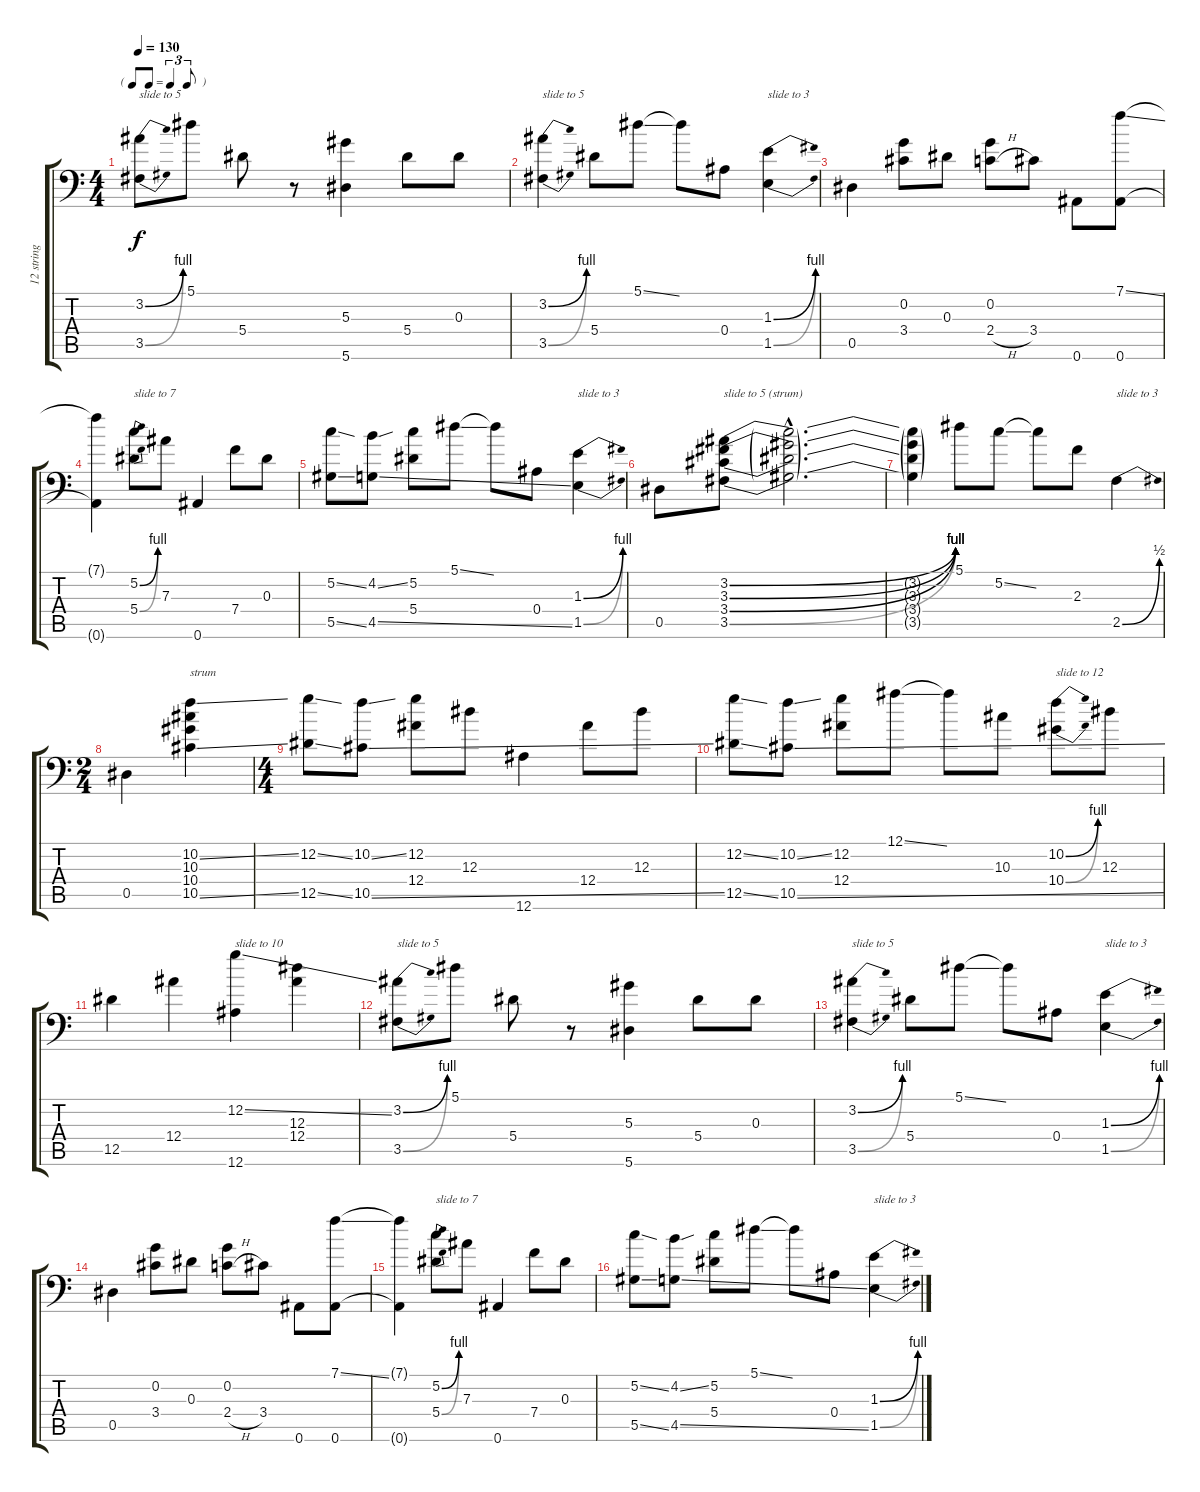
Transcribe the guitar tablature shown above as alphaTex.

\track ("12 string guitar" "12 string ") {instrument acousticguitarsteel}
\staff {score tabs}
\tuning (Bb3 G3 Eb3 Bb2 Eb2 Bb1) {hide}
\ts (4 4)
\tf triplet8th
\tempo 130
\clef f4
\ks c
(3.2{be (bend 0 0 60 4)} 3.5{be (bend 0 0 60 4)}).8{txt "slide to 5" dy f} 5.1.8 5.4.8 r.8 (5.3 5.6).4 5.4.8 0.3.8 |
(3.2{be (bend 0 0 60 4)} 3.5{be (bend 0 0 60 4)}).4{txt "slide to 5"} 5.4.8 5.1{ss}.8 5.1{t}.8 0.4.8 (1.3{be (bend 0 0 60 4)} 1.5{be (bend 0 0 60 4)}).4{txt "slide to 3"} |
0.5.4 (0.2 3.4).8 0.3.8 (0.2 2.4{h}).8 3.4.8 0.6.8 (7.1{ss} 0.6).8 |
(7.1{t} 0.6{t}).4 (5.2{be (bend 0 0 60 4)} 5.4{be (bend 0 0 60 4)}).8{txt "slide to 7"} 7.3.8 0.6.4 7.4.8 0.3.8 |
(5.2{ss} 5.5{ss}).8 (4.2{ss} 4.5{ss}).8 (5.2 5.4).8 5.1{ss}.8 5.1{t}.8 0.4.8 (1.3{be (bend 0 0 60 4)} 1.5{be (bend 0 0 60 4)}).4{txt "slide to 3"} |
0.5.8 (3.2{be (bend 0 0 60 4)} 3.3{be (bend 0 0 60 4)} 3.4{be (bend 0 0 60 4)} 3.5{be (bend 0 0 60 4)}).8{txt "slide to 5 (strum)"} (3.2{hac t} 3.3{hac t} 3.4{hac t} 3.5{hac t}).2{d} |
(3.2{t} 3.3{t} 3.4{t} 3.5{t}).4 5.1.8 5.2{ss}.8 5.2{t}.8 2.3.8 2.5{be (bend 0 0 60 2)}.4{txt "slide to 3"} |
\ts (2 4)
0.5.4 (10.2{ss} 10.3 10.4 10.5{ss}).4{txt "strum"} |
\ts (4 4)
(12.2{ss} 12.5{ss}).8 (10.2{ss} 10.5{ss}).8 (12.2 12.4).8 12.3.8 12.6.4 12.4.8 12.3.8 |
(12.2{ss} 12.5{ss}).8 (10.2{ss} 10.5{ss}).8 (12.2 12.4).8 12.1{ss}.8 12.1{t}.8 10.3.8 (10.2{be (bend 0 0 60 4)} 10.4{be (bend 0 0 60 4)}).8{txt "slide to 12"} 12.3.8 |
12.5.4 12.4.4 (12.2{ss} 12.6).4{txt "slide to 10"} (12.3 12.4).4 |
(3.2{be (bend 0 0 60 4)} 3.5{be (bend 0 0 60 4)}).8{txt "slide to 5"} 5.1.8 5.4.8 r.8 (5.3 5.6).4 5.4.8 0.3.8 |
(3.2{be (bend 0 0 60 4)} 3.5{be (bend 0 0 60 4)}).4{txt "slide to 5"} 5.4.8 5.1{ss}.8 5.1{t}.8 0.4.8 (1.3{be (bend 0 0 60 4)} 1.5{be (bend 0 0 60 4)}).4{txt "slide to 3"} |
0.5.4 (0.2 3.4).8 0.3.8 (0.2 2.4{h}).8 3.4.8 0.6.8 (7.1{ss} 0.6).8 |
(7.1{t} 0.6{t}).4 (5.2{be (bend 0 0 60 4)} 5.4{be (bend 0 0 60 4)}).8{txt "slide to 7"} 7.3.8 0.6.4 7.4.8 0.3.8 |
(5.2{ss} 5.5{ss}).8 (4.2{ss} 4.5{ss}).8 (5.2 5.4).8 5.1{ss}.8 5.1{t}.8 0.4.8 (1.3{be (bend 0 0 60 4)} 1.5{be (bend 0 0 60 4)}).4{txt "slide to 3"}
